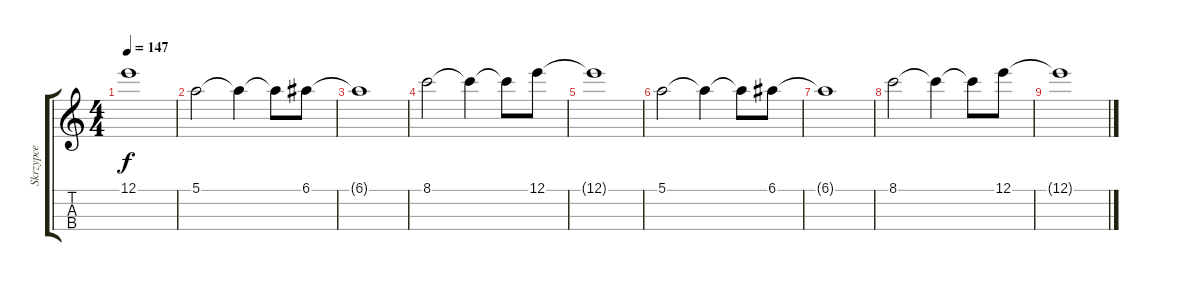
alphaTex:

\track ("Skrzypce" "Skrzypce") {instrument violin}
\staff {score tabs}
\tuning (E5 A4 D4 G3) {hide}
\ts (4 4)
\tempo 147
\clef g2
\ks c
12.1{t}.1{dy f} |
5.1.2 5.1{t}.4 5.1{t}.8 6.1.8 |
6.1{t}.1 |
8.1.2 8.1{t}.4 8.1{t}.8 12.1.8 |
12.1{t}.1 |
5.1.2 5.1{t}.4 5.1{t}.8 6.1.8 |
6.1{t}.1 |
8.1.2 8.1{t}.4 8.1{t}.8 12.1.8 |
12.1{t}.1
